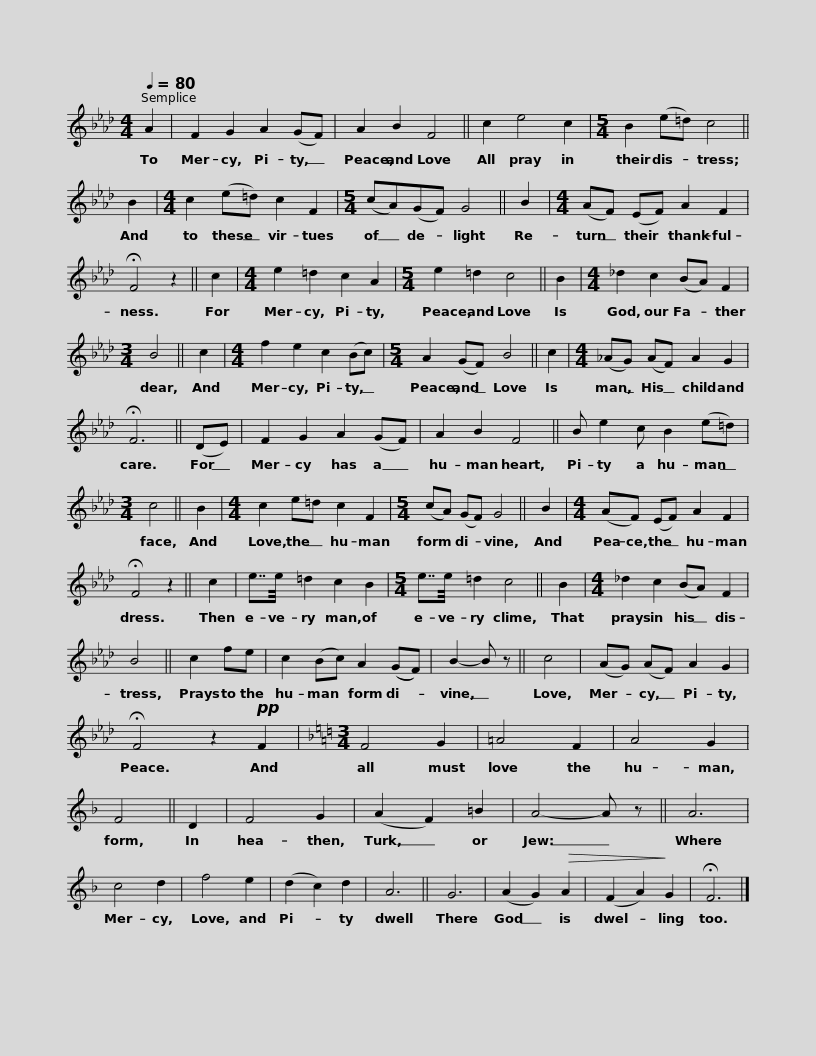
X:1
L:1/8
Q:1/4=80
M:4/4
I:linebreak $
K:Ab
V:1 treble
V:1
 A2 | F2 G2 A2 (GF) | A2 B2 F4 || c2 e4 c2 |[M:5/4] B2 (e=d) c4 ||$ %5
 B2 |[M:4/4] c2 (e=d) c2 F2 |[M:5/4] (cA)(GF) G4 || B2 |[M:4/4] (AF) (EF) A2 F2 | %10
 !fermata!F4 z2 ||$ c2 |[M:4/4] e2 =d2 c2 A2 |[M:5/4] e2 =d2 c4 || B2 | %15
[M:4/4] !courtesy!_d2 c2 (BA) F2 |[M:3/4] B4 ||$ c2 |[M:4/4] f2 e2 c2 (Bc) |[M:5/4] A2 (GF) B4 || %20
 c2 |[M:4/4] (!courtesy!_AG) (AF) A2 G2 | !fermata!F6 ||$ (DE) | F2 G2 A2 (GF) | %25
 A2 B2 F4 || B e2 c B2 (e=d) |[M:3/4] c4 ||$ B2 |[M:4/4] c2 e=d c2 F2 | %30
[M:5/4] (cA) (GF) G4 || B2 |[M:4/4] (AF) (EF) A2 F2 | !fermata!F4 z2 ||$ c2 | %35
 e7/4e/4 =d2 c2 B2 |[M:5/4] e7/4e/4 =d2 c4 || B2 |[M:4/4] !courtesy!_d2 c2 (BA) F2 | B4 ||$ %40
 c2 fe | c2 (Bc) A2 ((GF)) | B2- B z || c4 | (AG) (AF) A2 G2 | %45
 !fermata!F4 z2!pp! F2 |$[K:F][M:3/4] F4 G2 | !courtesy!=A4 F2 | A4 G2 | F4 || %50
 D2 | F4 G2 | (A2 F2) =B2 | A4- A z ||$ A6 | %55
 c4 d2 | f4 e2 | (d2 c2) d2 | A6 || G6 | %60
 (A2 G2)!>(! A2 | (F2 A2)!>)! G2 | !fermata!F6 |] %63
